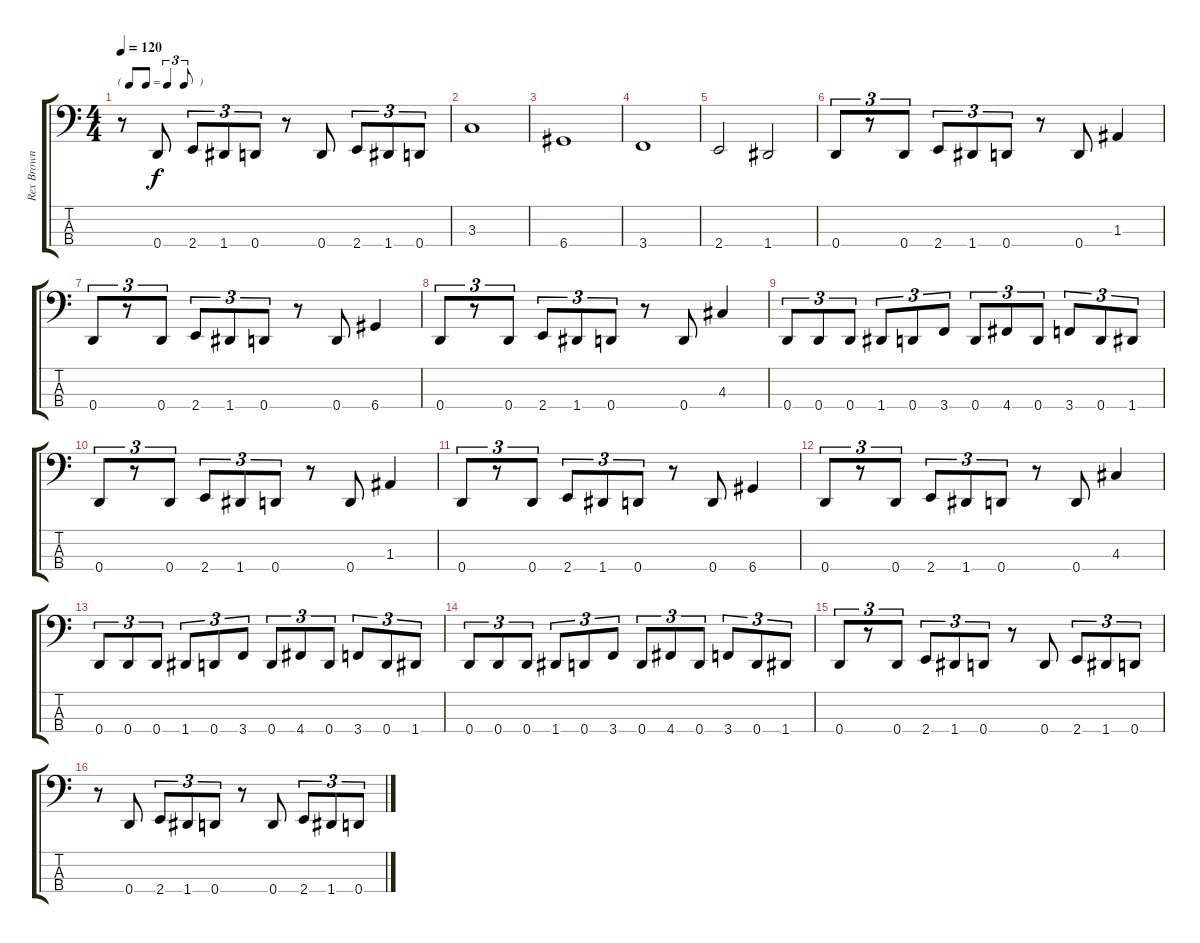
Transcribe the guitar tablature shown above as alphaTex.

\track ("Rex Brown (Bass)" "Rex Brown ") {instrument electricbasspick}
\staff {score tabs}
\tuning (G2 D2 A1 D1) {hide}
\ts (4 4)
\tf triplet8th
\tempo 120
\clef f4
\ks c
r.8{dy f} 0.4.8 2.4.8{tu (3 2)} 1.4.8{tu (3 2)} 0.4.8{tu (3 2)} r.8 0.4.8 2.4.8{tu (3 2)} 1.4.8{tu (3 2)} 0.4.8{tu (3 2)} |
3.3.1 |
6.4.1 |
3.4.1 |
2.4.2 1.4.2 |
0.4.8{tu (3 2)} r.8{tu (3 2)} 0.4.8{tu (3 2)} 2.4.8{tu (3 2)} 1.4.8{tu (3 2)} 0.4.8{tu (3 2)} r.8 0.4.8 1.3.4 |
0.4.8{tu (3 2)} r.8{tu (3 2)} 0.4.8{tu (3 2)} 2.4.8{tu (3 2)} 1.4.8{tu (3 2)} 0.4.8{tu (3 2)} r.8 0.4.8 6.4.4 |
0.4.8{tu (3 2)} r.8{tu (3 2)} 0.4.8{tu (3 2)} 2.4.8{tu (3 2)} 1.4.8{tu (3 2)} 0.4.8{tu (3 2)} r.8 0.4.8 4.3.4 |
0.4.8{tu (3 2)} 0.4.8{tu (3 2)} 0.4.8{tu (3 2)} 1.4.8{tu (3 2)} 0.4.8{tu (3 2)} 3.4.8{tu (3 2)} 0.4.8{tu (3 2)} 4.4.8{tu (3 2)} 0.4.8{tu (3 2)} 3.4.8{tu (3 2)} 0.4.8{tu (3 2)} 1.4.8{tu (3 2)} |
0.4.8{tu (3 2)} r.8{tu (3 2)} 0.4.8{tu (3 2)} 2.4.8{tu (3 2)} 1.4.8{tu (3 2)} 0.4.8{tu (3 2)} r.8 0.4.8 1.3.4 |
0.4.8{tu (3 2)} r.8{tu (3 2)} 0.4.8{tu (3 2)} 2.4.8{tu (3 2)} 1.4.8{tu (3 2)} 0.4.8{tu (3 2)} r.8 0.4.8 6.4.4 |
0.4.8{tu (3 2)} r.8{tu (3 2)} 0.4.8{tu (3 2)} 2.4.8{tu (3 2)} 1.4.8{tu (3 2)} 0.4.8{tu (3 2)} r.8 0.4.8 4.3.4 |
0.4.8{tu (3 2)} 0.4.8{tu (3 2)} 0.4.8{tu (3 2)} 1.4.8{tu (3 2)} 0.4.8{tu (3 2)} 3.4.8{tu (3 2)} 0.4.8{tu (3 2)} 4.4.8{tu (3 2)} 0.4.8{tu (3 2)} 3.4.8{tu (3 2)} 0.4.8{tu (3 2)} 1.4.8{tu (3 2)} |
0.4.8{tu (3 2)} 0.4.8{tu (3 2)} 0.4.8{tu (3 2)} 1.4.8{tu (3 2)} 0.4.8{tu (3 2)} 3.4.8{tu (3 2)} 0.4.8{tu (3 2)} 4.4.8{tu (3 2)} 0.4.8{tu (3 2)} 3.4.8{tu (3 2)} 0.4.8{tu (3 2)} 1.4.8{tu (3 2)} |
0.4.8{tu (3 2)} r.8{tu (3 2)} 0.4.8{tu (3 2)} 2.4.8{tu (3 2)} 1.4.8{tu (3 2)} 0.4.8{tu (3 2)} r.8 0.4.8 2.4.8{tu (3 2)} 1.4.8{tu (3 2)} 0.4.8{tu (3 2)} |
r.8 0.4.8 2.4.8{tu (3 2)} 1.4.8{tu (3 2)} 0.4.8{tu (3 2)} r.8 0.4.8 2.4.8{tu (3 2)} 1.4.8{tu (3 2)} 0.4.8{tu (3 2)}
